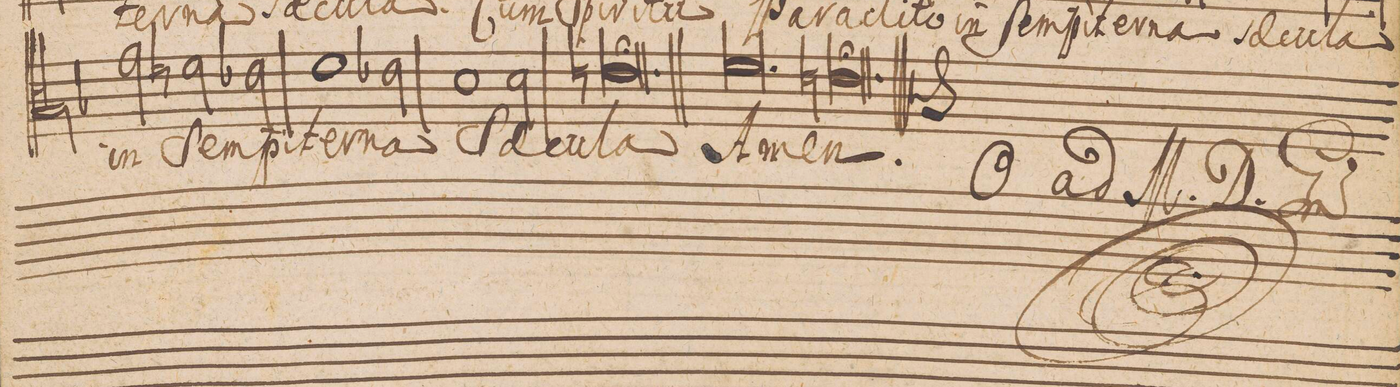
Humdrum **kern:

**kern	**text
*I"Alto	*
*clefC3	*
*k[b-e-]	*
*M3/2	*
2g\	in
2fn\	Sem-
2e-X\	-pi-
=89	=89
1f	-ter-
2e-X\	-na
=90	=90
1d	Sae-
2d\	-cu-
=91	=91
0.en;	-la
=92||	=92||
0.f	A-
=93-	=93-
0.en;	-men.
==	==
*-	*-
